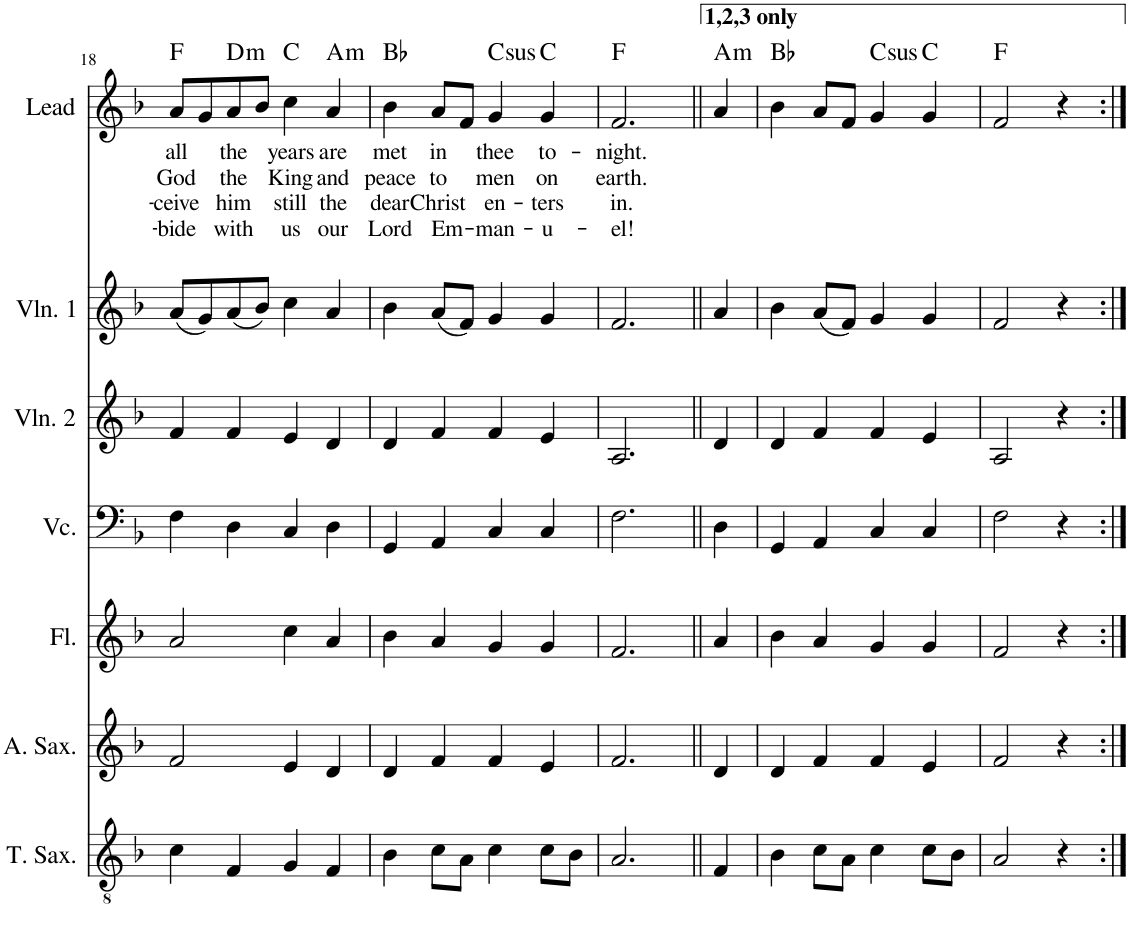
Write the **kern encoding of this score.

**kern	**kern	**kern	**kern	**kern	**kern	**kern	**text	**text	**text	**text	**harte
*part7	*part6	*part5	*part4	*part3	*part2	*part1	*part1	*part1	*part1	*part1	*part1
*staff7	*staff6	*staff5	*staff4	*staff3	*staff2	*staff1	*staff1	*staff1	*staff1	*staff1	*
*I"Tenor Saxophone	*I"Alto Saxophone	*I"Flute	*I"Violoncello	*I"Violin 2	*I"Violin 1	*I"Lead	*	*	*	*	*
*I'T. Sax.	*I'A. Sax.	*I'Fl.	*I'Vc.	*I'Vln. 2	*I'Vln. 1	*I'Lead	*	*	*	*	*
!!LO:PB:g=z
*clefGv2	*clefG2	*clefG2	*clefF4	*clefG2	*clefG2	*clefG2	*	*	*	*	*
*ITrd8c14	*ITrd5c9	*	*	*	*	*	*	*	*	*	*
*k[b-]	*k[b-]	*k[b-]	*k[b-]	*k[b-]	*k[b-]	*k[b-]	*	*	*	*	*
*M4/4	*M4/4	*M4/4	*M4/4	*M4/4	*M4/4	*M4/4	*	*	*	*	*
=18	=18	=18	=18	=18	=18	=18	=18	=18	=18	=18	=18
!	!	!	!	!	!	!	!LO:LY:b	!LO:LY:b	!LO:LY:b	!LO:LY:b	!
4c\	2f/	2a/	4F\	4f/	(8a/L	8a/L	all	God	-ceive	-bide	F:maj
.	.	.	.	.	8g/)	8g/	.	.	.	.	.
!	!	!	!	!	!	!	!LO:LY:b	!LO:LY:b	!LO:LY:b	!LO:LY:b	!LO:H:kt=m
4F/	.	.	4D\	4f/	(8a/	8a/	the	the	him	with	D:min
.	.	.	.	.	8b-/J)	8b-/J	.	.	.	.	.
!	!	!	!	!	!	!	!LO:LY:b	!LO:LY:b	!LO:LY:b	!LO:LY:b	!
4G/	4e/	4cc\	4C/	4e/	4cc\	4cc\	years	King	still	us	C:maj
!	!	!	!	!	!	!	!LO:LY:b	!LO:LY:b	!LO:LY:b	!LO:LY:b	!LO:H:kt=m
4F/	4d/	4a/	4D\	4d/	4a/	4a/	are	and	the	our	A:min
=19	=19	=19	=19	=19	=19	=19	=19	=19	=19	=19	=19
!	!	!	!	!	!	!	!LO:LY:b	!LO:LY:b	!LO:LY:b	!LO:LY:b	!
4B-\	4d/	4b-\	4GG/	4d/	4b-\	4b-\	met	peace	dear	Lord	Bb:maj
!	!	!	!	!	!	!	!LO:LY:b	!LO:LY:b	!LO:LY:b	!LO:LY:b	!
8c\L	4f/	4a/	4AA/	4f/	(8a/L	8a/L	in	to	Christ	Em-	.
8A\J	.	.	.	.	8f/J)	8f/J	.	.	.	.	.
!	!	!	!	!	!	!	!LO:LY:b	!LO:LY:b	!LO:LY:b	!LO:LY:b	!LO:H:kt=sus
4c\	4f/	4g/	4C/	4f/	4g/	4g/	thee	men	en-	man-	C:sus4
!	!	!	!	!	!	!	!LO:LY:b	!LO:LY:b	!LO:LY:b	!LO:LY:b	!
8c\L	4e/	4g/	4C/	4e/	4g/	4g/	to-	on	-ters	-u-	C:maj
8B-\J	.	.	.	.	.	.	.	.	.	.	.
=20	=20	=20	=20	=20	=20	=20	=20	=20	=20	=20	=20
!	!	!	!	!	!	!	!LO:LY:b	!LO:LY:b	!LO:LY:b	!LO:LY:b	!
2.A/	2.f/	2.f/	2.F\	2.A/	2.f/	2.f/	-night.	earth.	in.	-el!	F:maj
=21||	=21||	=21||	=21||	=21||	=21||	=21||	=21||	=21||	=21||	=21||	=21||
!	!	!	!	!	!	!	!	!	!	!	!LO:H:kt=m
4F/	4d/	4a/	4D\	4d/	4a/	4a/	.	.	.	.	A:min
=22	=22	=22	=22	=22	=22	=22	=22	=22	=22	=22	=22
4B-\	4d/	4b-\	4GG/	4d/	4b-\	4b-\	.	.	.	.	Bb:maj
8c\L	4f/	4a/	4AA/	4f/	(8a/L	8a/L	.	.	.	.	.
8A\J	.	.	.	.	8f/J)	8f/J	.	.	.	.	.
!	!	!	!	!	!	!	!	!	!	!	!LO:H:kt=sus
4c\	4f/	4g/	4C/	4f/	4g/	4g/	.	.	.	.	C:sus4
8c\L	4e/	4g/	4C/	4e/	4g/	4g/	.	.	.	.	C:maj
8B-\J	.	.	.	.	.	.	.	.	.	.	.
=23	=23	=23	=23	=23	=23	=23	=23	=23	=23	=23	=23
2A/	2f/	2f/	2F\	2A/	2f/	2f/	.	.	.	.	F:maj
4r	4r	4r	4r	4r	4r	4r	.	.	.	.	.
=:|!	=:|!	=:|!	=:|!	=:|!	=:|!	=:|!	=:|!	=:|!	=:|!	=:|!	=:|!
*-	*-	*-	*-	*-	*-	*-	*-	*-	*-	*-	*-
